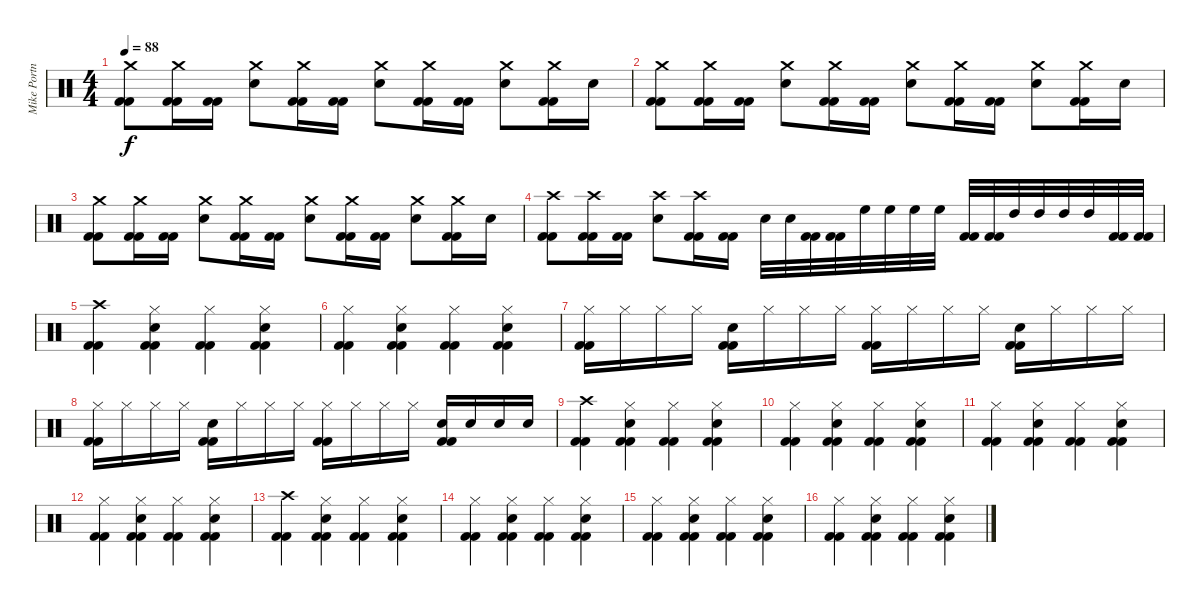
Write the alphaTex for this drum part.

\track ("Mike Portnoy - Drum" "Mike Portn") {instrument percussion}
\staff {score}
\articulation defaults
\ts (4 4)
\tempo 88
\clef neutral
\ks c
("Crash medium (hit)" "Kick (hit) 2" "Kick (hit) 2").8{dy f} ("Crash medium (hit)" "Kick (hit) 2" "Kick (hit) 2").16 ("Kick (hit) 2" "Kick (hit) 2").16 ("Crash medium (hit)" "Snare (hit) 2").8 ("Crash medium (hit)" "Kick (hit) 2" "Kick (hit) 2").16 ("Kick (hit) 2" "Kick (hit) 2").16 ("Crash medium (hit)" "Snare (hit) 2").8 ("Crash medium (hit)" "Kick (hit) 2" "Kick (hit) 2").16 ("Kick (hit) 2" "Kick (hit) 2").16 ("Crash medium (hit)" "Snare (hit) 2").8 ("Crash medium (hit)" "Kick (hit) 2" "Kick (hit) 2").16 "Snare (hit) 2".16 |
("Crash medium (hit)" "Kick (hit) 2" "Kick (hit) 2").8 ("Crash medium (hit)" "Kick (hit) 2" "Kick (hit) 2").16 ("Kick (hit) 2" "Kick (hit) 2").16 ("Crash medium (hit)" "Snare (hit) 2").8 ("Crash medium (hit)" "Kick (hit) 2" "Kick (hit) 2").16 ("Kick (hit) 2" "Kick (hit) 2").16 ("Crash medium (hit)" "Snare (hit) 2").8 ("Crash medium (hit)" "Kick (hit) 2" "Kick (hit) 2").16 ("Kick (hit) 2" "Kick (hit) 2").16 ("Crash medium (hit)" "Snare (hit) 2").8 ("Crash medium (hit)" "Kick (hit) 2" "Kick (hit) 2").16 "Snare (hit) 2".16 |
("Crash medium (hit)" "Kick (hit) 2" "Kick (hit) 2").8 ("Crash medium (hit)" "Kick (hit) 2" "Kick (hit) 2").16 ("Kick (hit) 2" "Kick (hit) 2").16 ("Crash medium (hit)" "Snare (hit) 2").8 ("Crash medium (hit)" "Kick (hit) 2" "Kick (hit) 2").16 ("Kick (hit) 2" "Kick (hit) 2").16 ("Crash medium (hit)" "Snare (hit) 2").8 ("Crash medium (hit)" "Kick (hit) 2" "Kick (hit) 2").16 ("Kick (hit) 2" "Kick (hit) 2").16 ("Crash medium (hit)" "Snare (hit) 2").8 ("Crash medium (hit)" "Kick (hit) 2" "Kick (hit) 2").16 "Snare (hit) 2".16 |
("Crash high (hit)" "Kick (hit) 2" "Kick (hit) 2").8 ("Crash high (hit)" "Kick (hit) 2" "Kick (hit) 2").16 ("Kick (hit) 2" "Kick (hit) 2").16 ("Crash high (hit)" "Snare (hit) 2").8 ("Crash high (hit)" "Kick (hit) 2" "Kick (hit) 2").16 ("Kick (hit) 2" "Kick (hit) 2").16 "Snare (hit) 2".32 "Snare (hit) 2".32 ("Kick (hit) 2" "Kick (hit) 2").32 ("Kick (hit) 2" "Kick (hit) 2").32 "High Floor Tom (hit)".32 "High Floor Tom (hit)".32 "High Floor Tom (hit)".32 "High Floor Tom (hit)".32 ("Kick (hit) 2" "Kick (hit) 2").32 ("Kick (hit) 2" "Kick (hit) 2").32 "High Tom (hit)".32 "High Tom (hit)".32 "High Tom (hit)".32 "High Tom (hit)".32 ("Kick (hit) 2" "Kick (hit) 2").32 ("Kick (hit) 2" "Kick (hit) 2").32 |
("Crash high (hit)" "Kick (hit) 2" "Kick (hit) 2").4 ("Hi-Hat (closed)" "Snare (hit) 2" "Kick (hit) 2" "Kick (hit) 2").4 ("Hi-Hat (closed)" "Kick (hit) 2" "Kick (hit) 2").4 ("Hi-Hat (closed)" "Snare (hit) 2" "Kick (hit) 2" "Kick (hit) 2").4 |
("Hi-Hat (closed)" "Kick (hit) 2" "Kick (hit) 2").4 ("Hi-Hat (closed)" "Snare (hit) 2" "Kick (hit) 2" "Kick (hit) 2").4 ("Hi-Hat (closed)" "Kick (hit) 2" "Kick (hit) 2").4 ("Hi-Hat (closed)" "Snare (hit) 2" "Kick (hit) 2" "Kick (hit) 2").4 |
("Hi-Hat (closed)" "Kick (hit) 2" "Kick (hit) 2").16 "Hi-Hat (closed)".16 "Hi-Hat (closed)".16 "Hi-Hat (closed)".16 ("Snare (hit) 2" "Kick (hit) 2" "Kick (hit) 2").16 "Hi-Hat (closed)".16 "Hi-Hat (closed)".16 "Hi-Hat (closed)".16 ("Hi-Hat (closed)" "Kick (hit) 2" "Kick (hit) 2").16 "Hi-Hat (closed)".16 "Hi-Hat (closed)".16 "Hi-Hat (closed)".16 ("Snare (hit) 2" "Kick (hit) 2" "Kick (hit) 2").16 "Hi-Hat (closed)".16 "Hi-Hat (closed)".16 "Hi-Hat (closed)".16 |
("Hi-Hat (closed)" "Kick (hit) 2" "Kick (hit) 2").16 "Hi-Hat (closed)".16 "Hi-Hat (closed)".16 "Hi-Hat (closed)".16 ("Snare (hit) 2" "Kick (hit) 2" "Kick (hit) 2").16 "Hi-Hat (closed)".16 "Hi-Hat (closed)".16 "Hi-Hat (closed)".16 ("Hi-Hat (closed)" "Kick (hit) 2" "Kick (hit) 2").16 "Hi-Hat (closed)".16 "Hi-Hat (closed)".16 "Hi-Hat (closed)".16 ("Snare (hit) 2" "Kick (hit) 2" "Kick (hit) 2").16 "Snare (hit) 2".16 "Snare (hit) 2".16 "Snare (hit) 2".16 |
("Crash high (hit)" "Kick (hit) 2" "Kick (hit) 2").4 ("Hi-Hat (closed)" "Snare (hit) 2" "Kick (hit) 2" "Kick (hit) 2").4 ("Hi-Hat (closed)" "Kick (hit) 2" "Kick (hit) 2").4 ("Hi-Hat (closed)" "Snare (hit) 2" "Kick (hit) 2" "Kick (hit) 2").4 |
("Hi-Hat (closed)" "Kick (hit) 2" "Kick (hit) 2").4 ("Hi-Hat (closed)" "Snare (hit) 2" "Kick (hit) 2" "Kick (hit) 2").4 ("Hi-Hat (closed)" "Kick (hit) 2" "Kick (hit) 2").4 ("Hi-Hat (closed)" "Snare (hit) 2" "Kick (hit) 2" "Kick (hit) 2").4 |
("Hi-Hat (closed)" "Kick (hit) 2" "Kick (hit) 2").4 ("Hi-Hat (closed)" "Snare (hit) 2" "Kick (hit) 2" "Kick (hit) 2").4 ("Hi-Hat (closed)" "Kick (hit) 2" "Kick (hit) 2").4 ("Hi-Hat (closed)" "Snare (hit) 2" "Kick (hit) 2" "Kick (hit) 2").4 |
("Hi-Hat (closed)" "Kick (hit) 2" "Kick (hit) 2").4 ("Hi-Hat (closed)" "Snare (hit) 2" "Kick (hit) 2" "Kick (hit) 2").4 ("Hi-Hat (closed)" "Kick (hit) 2" "Kick (hit) 2").4 ("Hi-Hat (closed)" "Snare (hit) 2" "Kick (hit) 2" "Kick (hit) 2").4 |
("Crash high (hit)" "Kick (hit) 2" "Kick (hit) 2").4 ("Hi-Hat (closed)" "Snare (hit) 2" "Kick (hit) 2" "Kick (hit) 2").4 ("Hi-Hat (closed)" "Kick (hit) 2" "Kick (hit) 2").4 ("Hi-Hat (closed)" "Snare (hit) 2" "Kick (hit) 2" "Kick (hit) 2").4 |
("Hi-Hat (closed)" "Kick (hit) 2" "Kick (hit) 2").4 ("Hi-Hat (closed)" "Snare (hit) 2" "Kick (hit) 2" "Kick (hit) 2").4 ("Hi-Hat (closed)" "Kick (hit) 2" "Kick (hit) 2").4 ("Hi-Hat (closed)" "Snare (hit) 2" "Kick (hit) 2" "Kick (hit) 2").4 |
("Hi-Hat (closed)" "Kick (hit) 2" "Kick (hit) 2").4 ("Hi-Hat (closed)" "Snare (hit) 2" "Kick (hit) 2" "Kick (hit) 2").4 ("Hi-Hat (closed)" "Kick (hit) 2" "Kick (hit) 2").4 ("Hi-Hat (closed)" "Snare (hit) 2" "Kick (hit) 2" "Kick (hit) 2").4 |
("Hi-Hat (closed)" "Kick (hit) 2" "Kick (hit) 2").4 ("Hi-Hat (closed)" "Snare (hit) 2" "Kick (hit) 2" "Kick (hit) 2").4 ("Hi-Hat (closed)" "Kick (hit) 2" "Kick (hit) 2").4 ("Hi-Hat (closed)" "Snare (hit) 2" "Kick (hit) 2" "Kick (hit) 2").4
